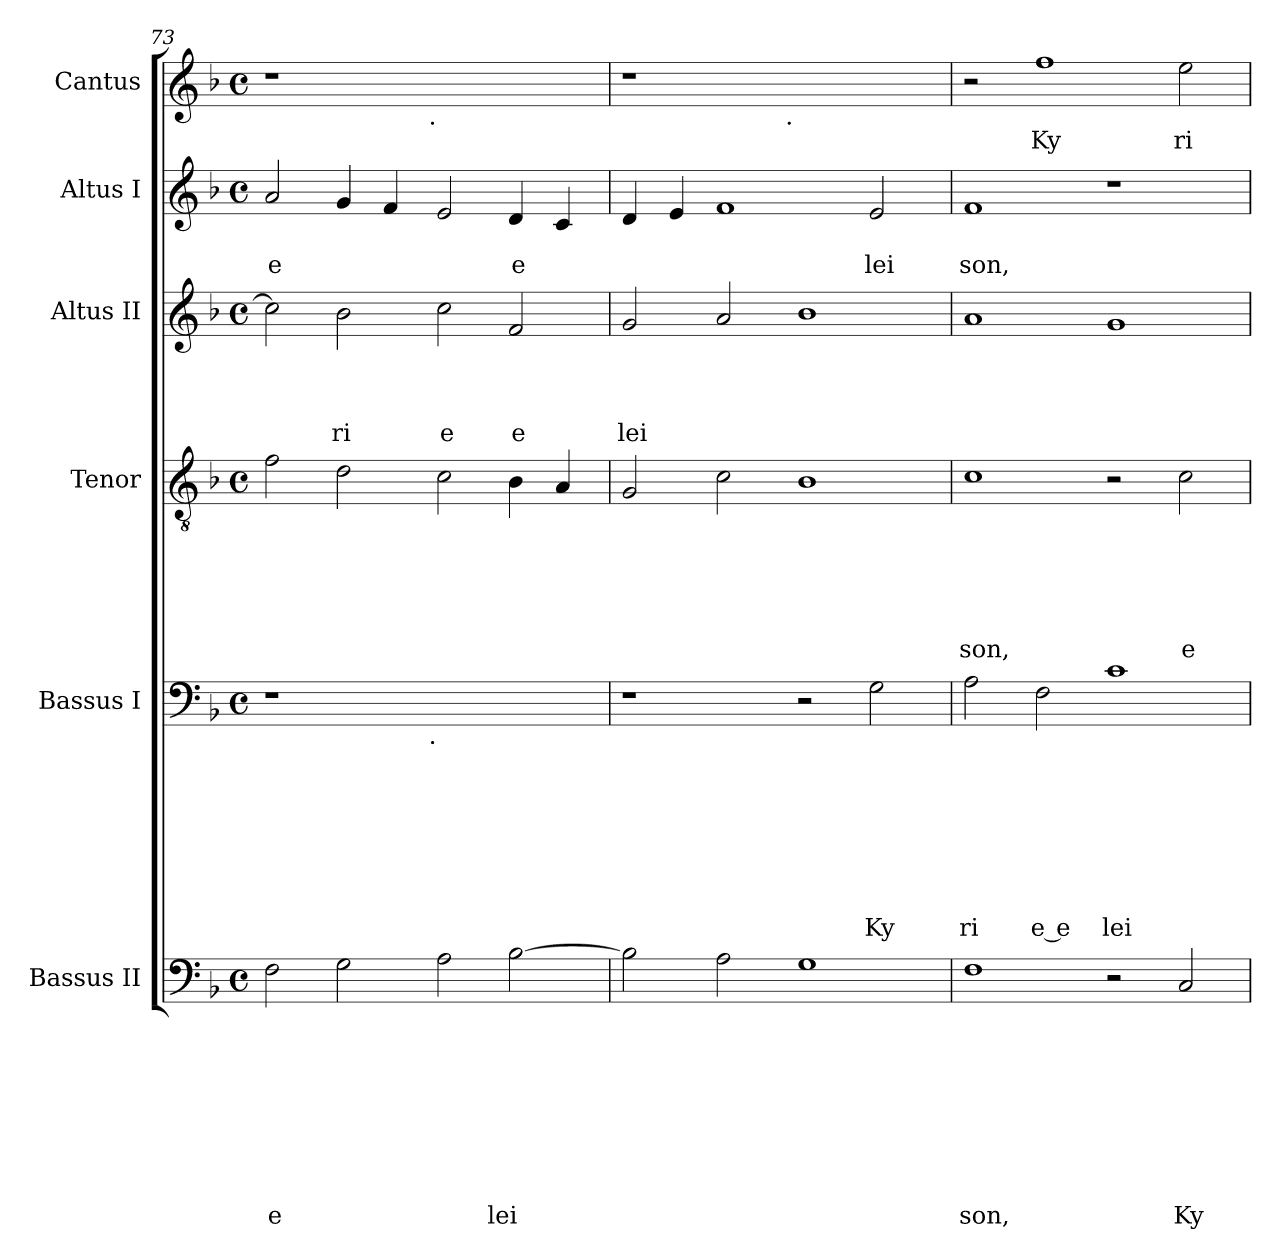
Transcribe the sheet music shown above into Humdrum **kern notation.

**kern	**text	**text	**text	**text	**text	**text	**text	**text	**text	**kern	**text	**text	**text	**text	**text	**text	**text	**text	**kern	**text	**text	**text	**text	**text	**text	**kern	**text	**text	**text	**text	**kern	**text	**text	**kern	**text
*part6	*part6	*part6	*part6	*part6	*part6	*part6	*part6	*part6	*part6	*part5	*part5	*part5	*part5	*part5	*part5	*part5	*part5	*part5	*part4	*part4	*part4	*part4	*part4	*part4	*part4	*part3	*part3	*part3	*part3	*part3	*part2	*part2	*part2	*part1	*part1
*staff6	*staff6	*staff6	*staff6	*staff6	*staff6	*staff6	*staff6	*staff6	*staff6	*staff5	*staff5	*staff5	*staff5	*staff5	*staff5	*staff5	*staff5	*staff5	*staff4	*staff4	*staff4	*staff4	*staff4	*staff4	*staff4	*staff3	*staff3	*staff3	*staff3	*staff3	*staff2	*staff2	*staff2	*staff1	*staff1
*I"Bassus II	*	*	*	*	*	*	*	*	*	*I"Bassus I	*	*	*	*	*	*	*	*	*I"Tenor	*	*	*	*	*	*	*I"Altus II	*	*	*	*	*I"Altus I	*	*	*I"Cantus	*
*I'B II	*	*	*	*	*	*	*	*	*	*I'B I	*	*	*	*	*	*	*	*	*I'T	*	*	*	*	*	*	*I'A II	*	*	*	*	*I'A I	*	*	*	*
*clefF4	*	*	*	*	*	*	*	*	*	*clefF4	*	*	*	*	*	*	*	*	*clefGv2	*	*	*	*	*	*	*clefG2	*	*	*	*	*clefG2	*	*	*clefG2	*
*k[b-]	*	*	*	*	*	*	*	*	*	*k[b-]	*	*	*	*	*	*	*	*	*k[b-]	*	*	*	*	*	*	*k[b-]	*	*	*	*	*k[b-]	*	*	*k[b-]	*
*F:	*	*	*	*	*	*	*	*	*	*F:	*	*	*	*	*	*	*	*	*F:	*	*	*	*	*	*	*F:	*	*	*	*	*F:	*	*	*F:	*
*M4/4	*	*	*	*	*	*	*	*	*	*M4/4	*	*	*	*	*	*	*	*	*M4/4	*	*	*	*	*	*	*M4/4	*	*	*	*	*M4/4	*	*	*M4/4	*
*met(c)	*	*	*	*	*	*	*	*	*	*met(c)	*	*	*	*	*	*	*	*	*met(c)	*	*	*	*	*	*	*met(c)	*	*	*	*	*met(c)	*	*	*met(c)	*
=73	=73	=73	=73	=73	=73	=73	=73	=73	=73	=73	=73	=73	=73	=73	=73	=73	=73	=73	=73	=73	=73	=73	=73	=73	=73	=73	=73	=73	=73	=73	=73	=73	=73	=73	=73
!	!	!	!	!	!	!	!	!	!LO:LY:b	!	!	!	!	!	!	!	!	!	!	!	!	!	!	!	!	!	!	!	!	!	!	!	!LO:LY:b	!	!
*	*	*	*	*	*	*	*	*	*	*^	*	*	*	*	*	*	*	*	*	*	*	*	*	*	*	*	*	*	*	*	*	*	*	*^	*
2F\	.	.	.	.	.	.	.	.	e	1r	2ryy	.	.	.	.	.	.	.	.	2f\	.	.	.	.	.	.	2cc\]	.	.	.	.	2a/	.	e	1r	2ryy	.
!	!	!	!	!	!	!	!	!	!	!	!	!	!	!	!	!	!	!	!	!	!	!	!	!	!	!	!	!	!	!	!LO:LY:b	!	!	!	!	!	!
2G\	.	.	.	.	.	.	.	.	.	.	4ryy	.	.	.	.	.	.	.	.	2d\	.	.	.	.	.	.	2b-\	.	.	.	ri	4g/	.	.	.	4ryy	.
.	.	.	.	.	.	.	.	.	.	.	8...ryy	.	.	.	.	.	.	.	.	.	.	.	.	.	.	.	.	.	.	.	.	4f/	.	.	.	8...ryy	.
!	!	!	!	!	!	!	!	!	!	!	!	!	!	!	!	!	!	!	!	!	!	!	!	!	!	!	!	!	!	!	!	!	!	!	!	!LO:TX:b:t=.	!
!	!	!	!	!	!	!	!	!	!	!	!LO:TX:b:t=.	!	!	!	!	!	!	!	!	!	!	!	!	!	!	!	!	!	!	!	!	!	!	!	!	!	!
.	.	.	.	.	.	.	.	.	.	.	1ryy	.	.	.	.	.	.	.	.	.	.	.	.	.	.	.	.	.	.	.	.	.	.	.	.	1ryy	.
!	!	!	!	!	!	!	!	!	!	!	!	!	!	!	!	!	!	!	!	!	!	!	!	!	!	!	!	!	!	!	!LO:LY:b	!	!	!	!	!	!
2A\	.	.	.	.	.	.	.	.	.	1ryy	.	.	.	.	.	.	.	.	.	2c\	.	.	.	.	.	.	2cc\	.	.	.	e	2e/	.	.	1ryy	.	.
!	!	!	!	!	!	!	!	!	!LO:LY:b	!	!	!	!	!	!	!	!	!	!	!	!	!	!	!	!	!	!	!	!	!	!LO:LY:b	!	!	!LO:LY:b	!	!	!
[>2B-\	.	.	.	.	.	.	.	.	lei	.	.	.	.	.	.	.	.	.	.	4B-\	.	.	.	.	.	.	2f/	.	.	.	e	4d/	.	e	.	.	.
.	.	.	.	.	.	.	.	.	.	.	.	.	.	.	.	.	.	.	.	4A/	.	.	.	.	.	.	.	.	.	.	.	4c/	.	.	.	.	.
.	.	.	.	.	.	.	.	.	.	.	64ryy	.	.	.	.	.	.	.	.	.	.	.	.	.	.	.	.	.	.	.	.	.	.	.	.	64ryy	.
=74	=74	=74	=74	=74	=74	=74	=74	=74	=74	=74	=74	=74	=74	=74	=74	=74	=74	=74	=74	=74	=74	=74	=74	=74	=74	=74	=74	=74	=74	=74	=74	=74	=74	=74	=74	=74	=74
!	!	!	!	!	!	!	!	!	!	!	!	!	!	!	!	!	!	!	!	!	!	!	!	!	!	!	!	!	!	!	!LO:LY:b	!	!	!	!	!	!
*	*	*	*	*	*	*	*	*	*	*v	*v	*	*	*	*	*	*	*	*	*	*	*	*	*	*	*	*	*	*	*	*	*	*	*	*	*	*
2B-\]	.	.	.	.	.	.	.	.	.	1r	.	.	.	.	.	.	.	.	2G/	.	.	.	.	.	.	2g/	.	.	.	lei	4d/	.	.	1r	2ryy	.
.	.	.	.	.	.	.	.	.	.	.	.	.	.	.	.	.	.	.	.	.	.	.	.	.	.	.	.	.	.	.	4e/	.	.	.	.	.
2A\	.	.	.	.	.	.	.	.	.	.	.	.	.	.	.	.	.	.	2c\	.	.	.	.	.	.	2a/	.	.	.	.	1f	.	.	.	4...ryy	.
!	!	!	!	!	!	!	!	!	!	!	!	!	!	!	!	!	!	!	!	!	!	!	!	!	!	!	!	!	!	!	!	!	!	!	!LO:TX:b:t=.	!
.	.	.	.	.	.	.	.	.	.	.	.	.	.	.	.	.	.	.	.	.	.	.	.	.	.	.	.	.	.	.	.	.	.	.	1ryy	.
1G	.	.	.	.	.	.	.	.	.	2r	.	.	.	.	.	.	.	.	1B-	.	.	.	.	.	.	1b-	.	.	.	.	.	.	.	1ryy	.	.
!	!	!	!	!	!	!	!	!	!	!	!	!	!	!	!	!	!	!LO:LY:b	!	!	!	!	!	!	!	!	!	!	!	!	!	!	!LO:LY:b	!	!	!
.	.	.	.	.	.	.	.	.	.	2G\	.	.	.	.	.	.	.	Ky	.	.	.	.	.	.	.	.	.	.	.	.	2e/	.	lei	.	.	.
.	.	.	.	.	.	.	.	.	.	.	.	.	.	.	.	.	.	.	.	.	.	.	.	.	.	.	.	.	.	.	.	.	.	.	32ryy	.
!!LO:LB:g=z
=75	=75	=75	=75	=75	=75	=75	=75	=75	=75	=75	=75	=75	=75	=75	=75	=75	=75	=75	=75	=75	=75	=75	=75	=75	=75	=75	=75	=75	=75	=75	=75	=75	=75	=75	=75	=75
!	!	!	!	!	!	!	!	!	!LO:LY:b	!	!	!	!	!	!	!	!	!LO:LY:b	!	!	!	!	!	!	!LO:LY:b	!	!	!	!	!	!	!	!LO:LY:b	!	!	!
*	*	*	*	*	*	*	*	*	*	*	*	*	*	*	*	*	*	*	*	*	*	*	*	*	*	*	*	*	*	*	*	*	*	*v	*v	*
1F	.	.	.	.	.	.	.	.	son,	2A\	.	.	.	.	.	.	.	ri	1c	.	.	.	.	.	-son,	1a	.	.	.	.	1f	.	son,	2r	.
!	!	!	!	!	!	!	!	!	!	!	!	!	!	!	!	!	!	!LO:LY:b:rj	!	!	!	!	!	!	!	!	!	!	!	!	!	!	!	!	!LO:LY:b
.	.	.	.	.	.	.	.	.	.	2F\	.	.	.	.	.	.	.	e e	.	.	.	.	.	.	.	.	.	.	.	.	.	.	.	1ff	Ky
!	!	!	!	!	!	!	!	!	!	!	!	!	!	!	!	!	!	!LO:LY:b	!	!	!	!	!	!	!	!	!	!	!	!	!	!	!	!	!
2r	.	.	.	.	.	.	.	.	.	1c	.	.	.	.	.	.	.	lei	2r	.	.	.	.	.	.	1g	.	.	.	.	1r	.	.	.	.
!	!	!	!	!	!	!	!	!	!LO:LY:b	!	!	!	!	!	!	!	!	!	!	!	!	!	!	!	!LO:LY:b	!	!	!	!	!	!	!	!	!	!LO:LY:b
2C/	.	.	.	.	.	.	.	.	Ky	.	.	.	.	.	.	.	.	.	2c\	.	.	.	.	.	e-	.	.	.	.	.	.	.	.	2ee\	ri
=	=	=	=	=	=	=	=	=	=	=	=	=	=	=	=	=	=	=	=	=	=	=	=	=	=	=	=	=	=	=	=	=	=	=	=
*-	*-	*-	*-	*-	*-	*-	*-	*-	*-	*-	*-	*-	*-	*-	*-	*-	*-	*-	*-	*-	*-	*-	*-	*-	*-	*-	*-	*-	*-	*-	*-	*-	*-	*-	*-
